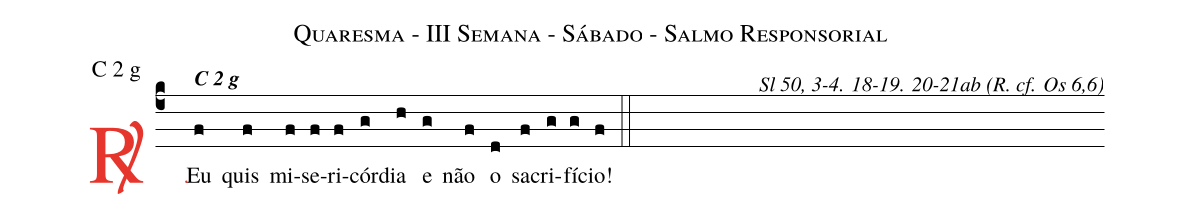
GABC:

name: Quaresma - III Semana - Sábado - Salmo Responsorial;
mode: C 2 g;
commentary: Sl 50, 3-4. 18-19. 20-21ab (R. cf. Os 6,6);
%%
(c4)

<c><sp>R/</sp>.</c>() Eu<alt>\textbf{C 2 g}</alt>(f) quis(f) mi(f)se(f)ri(f)cór(g)dia(h) e(g) não(f) o(d) sa(f)cri(g)fí(g)cio!(f)

(::)
